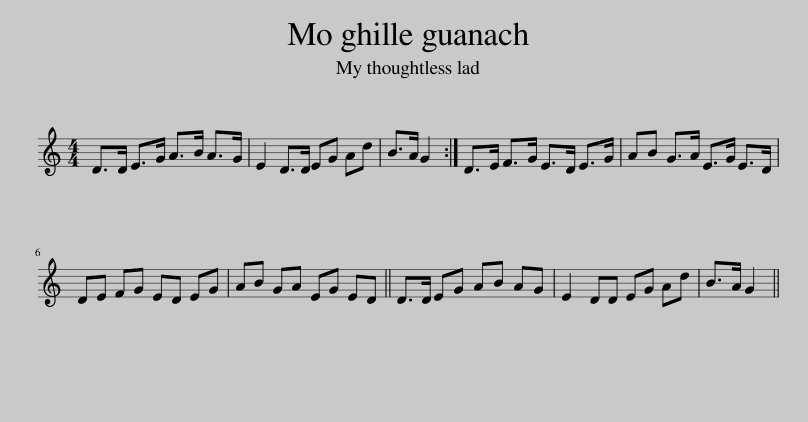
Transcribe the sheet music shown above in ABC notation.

X:1
L:1/8
M:4/4
I:linebreak $
K:C
V:1 treble
V:1
 D>D E>G A>B A>G | E2 D>D EG Ad | B>A G2 :| D>E F>G E>D E>G | AB G>A E>G E>D |$ %5
 DE FG ED EG | AB GA EG ED || D>D EG AB AG | E2 DD EG Ad | B>A G2 || %10
